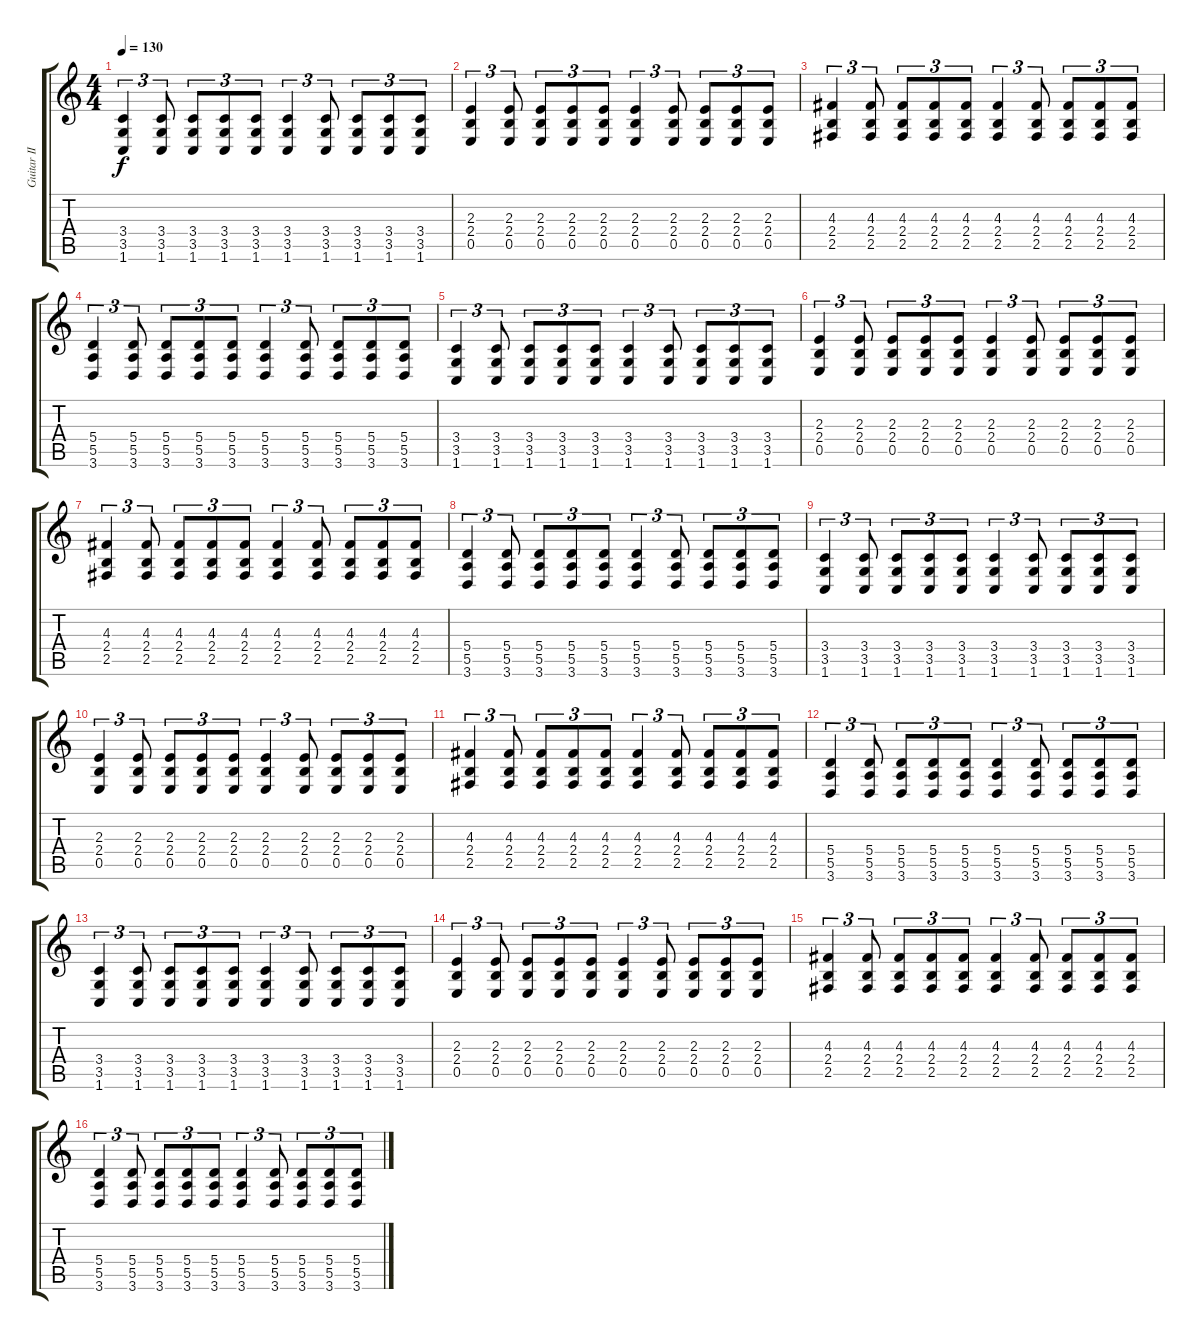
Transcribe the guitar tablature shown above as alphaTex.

\track ("Guitar II" "Guitar II") {instrument distortionguitar}
\staff {score tabs}
\tuning (B3 Gb3 D3 A2 E2 B1) {hide}
\ts (4 4)
\tempo 130
\clef g2
\ks c
(3.4 3.5 1.6).4{tu (3 2) dy f} (3.4 3.5 1.6).8{tu (3 2)} (3.4 3.5 1.6).8{tu (3 2)} (3.4 3.5 1.6).8{tu (3 2)} (3.4 3.5 1.6).8{tu (3 2)} (3.4 3.5 1.6).4{tu (3 2)} (3.4 3.5 1.6).8{tu (3 2)} (3.4 3.5 1.6).8{tu (3 2)} (3.4 3.5 1.6).8{tu (3 2)} (3.4 3.5 1.6).8{tu (3 2)} |
(2.3 2.4 0.5).4{tu (3 2)} (2.3 2.4 0.5).8{tu (3 2)} (2.3 2.4 0.5).8{tu (3 2)} (2.3 2.4 0.5).8{tu (3 2)} (2.3 2.4 0.5).8{tu (3 2)} (2.3 2.4 0.5).4{tu (3 2)} (2.3 2.4 0.5).8{tu (3 2)} (2.3 2.4 0.5).8{tu (3 2)} (2.3 2.4 0.5).8{tu (3 2)} (2.3 2.4 0.5).8{tu (3 2)} |
(4.3 2.4 2.5).4{tu (3 2)} (4.3 2.4 2.5).8{tu (3 2)} (4.3 2.4 2.5).8{tu (3 2)} (4.3 2.4 2.5).8{tu (3 2)} (4.3 2.4 2.5).8{tu (3 2)} (4.3 2.4 2.5).4{tu (3 2)} (4.3 2.4 2.5).8{tu (3 2)} (4.3 2.4 2.5).8{tu (3 2)} (4.3 2.4 2.5).8{tu (3 2)} (4.3 2.4 2.5).8{tu (3 2)} |
(5.4 5.5 3.6).4{tu (3 2)} (5.4 5.5 3.6).8{tu (3 2)} (5.4 5.5 3.6).8{tu (3 2)} (5.4 5.5 3.6).8{tu (3 2)} (5.4 5.5 3.6).8{tu (3 2)} (5.4 5.5 3.6).4{tu (3 2)} (5.4 5.5 3.6).8{tu (3 2)} (5.4 5.5 3.6).8{tu (3 2)} (5.4 5.5 3.6).8{tu (3 2)} (5.4 5.5 3.6).8{tu (3 2)} |
(3.4 3.5 1.6).4{tu (3 2)} (3.4 3.5 1.6).8{tu (3 2)} (3.4 3.5 1.6).8{tu (3 2)} (3.4 3.5 1.6).8{tu (3 2)} (3.4 3.5 1.6).8{tu (3 2)} (3.4 3.5 1.6).4{tu (3 2)} (3.4 3.5 1.6).8{tu (3 2)} (3.4 3.5 1.6).8{tu (3 2)} (3.4 3.5 1.6).8{tu (3 2)} (3.4 3.5 1.6).8{tu (3 2)} |
(2.3 2.4 0.5).4{tu (3 2)} (2.3 2.4 0.5).8{tu (3 2)} (2.3 2.4 0.5).8{tu (3 2)} (2.3 2.4 0.5).8{tu (3 2)} (2.3 2.4 0.5).8{tu (3 2)} (2.3 2.4 0.5).4{tu (3 2)} (2.3 2.4 0.5).8{tu (3 2)} (2.3 2.4 0.5).8{tu (3 2)} (2.3 2.4 0.5).8{tu (3 2)} (2.3 2.4 0.5).8{tu (3 2)} |
(4.3 2.4 2.5).4{tu (3 2)} (4.3 2.4 2.5).8{tu (3 2)} (4.3 2.4 2.5).8{tu (3 2)} (4.3 2.4 2.5).8{tu (3 2)} (4.3 2.4 2.5).8{tu (3 2)} (4.3 2.4 2.5).4{tu (3 2)} (4.3 2.4 2.5).8{tu (3 2)} (4.3 2.4 2.5).8{tu (3 2)} (4.3 2.4 2.5).8{tu (3 2)} (4.3 2.4 2.5).8{tu (3 2)} |
(5.4 5.5 3.6).4{tu (3 2)} (5.4 5.5 3.6).8{tu (3 2)} (5.4 5.5 3.6).8{tu (3 2)} (5.4 5.5 3.6).8{tu (3 2)} (5.4 5.5 3.6).8{tu (3 2)} (5.4 5.5 3.6).4{tu (3 2)} (5.4 5.5 3.6).8{tu (3 2)} (5.4 5.5 3.6).8{tu (3 2)} (5.4 5.5 3.6).8{tu (3 2)} (5.4 5.5 3.6).8{tu (3 2)} |
(3.4 3.5 1.6).4{tu (3 2)} (3.4 3.5 1.6).8{tu (3 2)} (3.4 3.5 1.6).8{tu (3 2)} (3.4 3.5 1.6).8{tu (3 2)} (3.4 3.5 1.6).8{tu (3 2)} (3.4 3.5 1.6).4{tu (3 2)} (3.4 3.5 1.6).8{tu (3 2)} (3.4 3.5 1.6).8{tu (3 2)} (3.4 3.5 1.6).8{tu (3 2)} (3.4 3.5 1.6).8{tu (3 2)} |
(2.3 2.4 0.5).4{tu (3 2)} (2.3 2.4 0.5).8{tu (3 2)} (2.3 2.4 0.5).8{tu (3 2)} (2.3 2.4 0.5).8{tu (3 2)} (2.3 2.4 0.5).8{tu (3 2)} (2.3 2.4 0.5).4{tu (3 2)} (2.3 2.4 0.5).8{tu (3 2)} (2.3 2.4 0.5).8{tu (3 2)} (2.3 2.4 0.5).8{tu (3 2)} (2.3 2.4 0.5).8{tu (3 2)} |
(4.3 2.4 2.5).4{tu (3 2)} (4.3 2.4 2.5).8{tu (3 2)} (4.3 2.4 2.5).8{tu (3 2)} (4.3 2.4 2.5).8{tu (3 2)} (4.3 2.4 2.5).8{tu (3 2)} (4.3 2.4 2.5).4{tu (3 2)} (4.3 2.4 2.5).8{tu (3 2)} (4.3 2.4 2.5).8{tu (3 2)} (4.3 2.4 2.5).8{tu (3 2)} (4.3 2.4 2.5).8{tu (3 2)} |
(5.4 5.5 3.6).4{tu (3 2)} (5.4 5.5 3.6).8{tu (3 2)} (5.4 5.5 3.6).8{tu (3 2)} (5.4 5.5 3.6).8{tu (3 2)} (5.4 5.5 3.6).8{tu (3 2)} (5.4 5.5 3.6).4{tu (3 2)} (5.4 5.5 3.6).8{tu (3 2)} (5.4 5.5 3.6).8{tu (3 2)} (5.4 5.5 3.6).8{tu (3 2)} (5.4 5.5 3.6).8{tu (3 2)} |
(3.4 3.5 1.6).4{tu (3 2)} (3.4 3.5 1.6).8{tu (3 2)} (3.4 3.5 1.6).8{tu (3 2)} (3.4 3.5 1.6).8{tu (3 2)} (3.4 3.5 1.6).8{tu (3 2)} (3.4 3.5 1.6).4{tu (3 2)} (3.4 3.5 1.6).8{tu (3 2)} (3.4 3.5 1.6).8{tu (3 2)} (3.4 3.5 1.6).8{tu (3 2)} (3.4 3.5 1.6).8{tu (3 2)} |
(2.3 2.4 0.5).4{tu (3 2)} (2.3 2.4 0.5).8{tu (3 2)} (2.3 2.4 0.5).8{tu (3 2)} (2.3 2.4 0.5).8{tu (3 2)} (2.3 2.4 0.5).8{tu (3 2)} (2.3 2.4 0.5).4{tu (3 2)} (2.3 2.4 0.5).8{tu (3 2)} (2.3 2.4 0.5).8{tu (3 2)} (2.3 2.4 0.5).8{tu (3 2)} (2.3 2.4 0.5).8{tu (3 2)} |
(4.3 2.4 2.5).4{tu (3 2)} (4.3 2.4 2.5).8{tu (3 2)} (4.3 2.4 2.5).8{tu (3 2)} (4.3 2.4 2.5).8{tu (3 2)} (4.3 2.4 2.5).8{tu (3 2)} (4.3 2.4 2.5).4{tu (3 2)} (4.3 2.4 2.5).8{tu (3 2)} (4.3 2.4 2.5).8{tu (3 2)} (4.3 2.4 2.5).8{tu (3 2)} (4.3 2.4 2.5).8{tu (3 2)} |
(5.4 5.5 3.6).4{tu (3 2)} (5.4 5.5 3.6).8{tu (3 2)} (5.4 5.5 3.6).8{tu (3 2)} (5.4 5.5 3.6).8{tu (3 2)} (5.4 5.5 3.6).8{tu (3 2)} (5.4 5.5 3.6).4{tu (3 2)} (5.4 5.5 3.6).8{tu (3 2)} (5.4 5.5 3.6).8{tu (3 2)} (5.4 5.5 3.6).8{tu (3 2)} (5.4 5.5 3.6).8{tu (3 2)}
